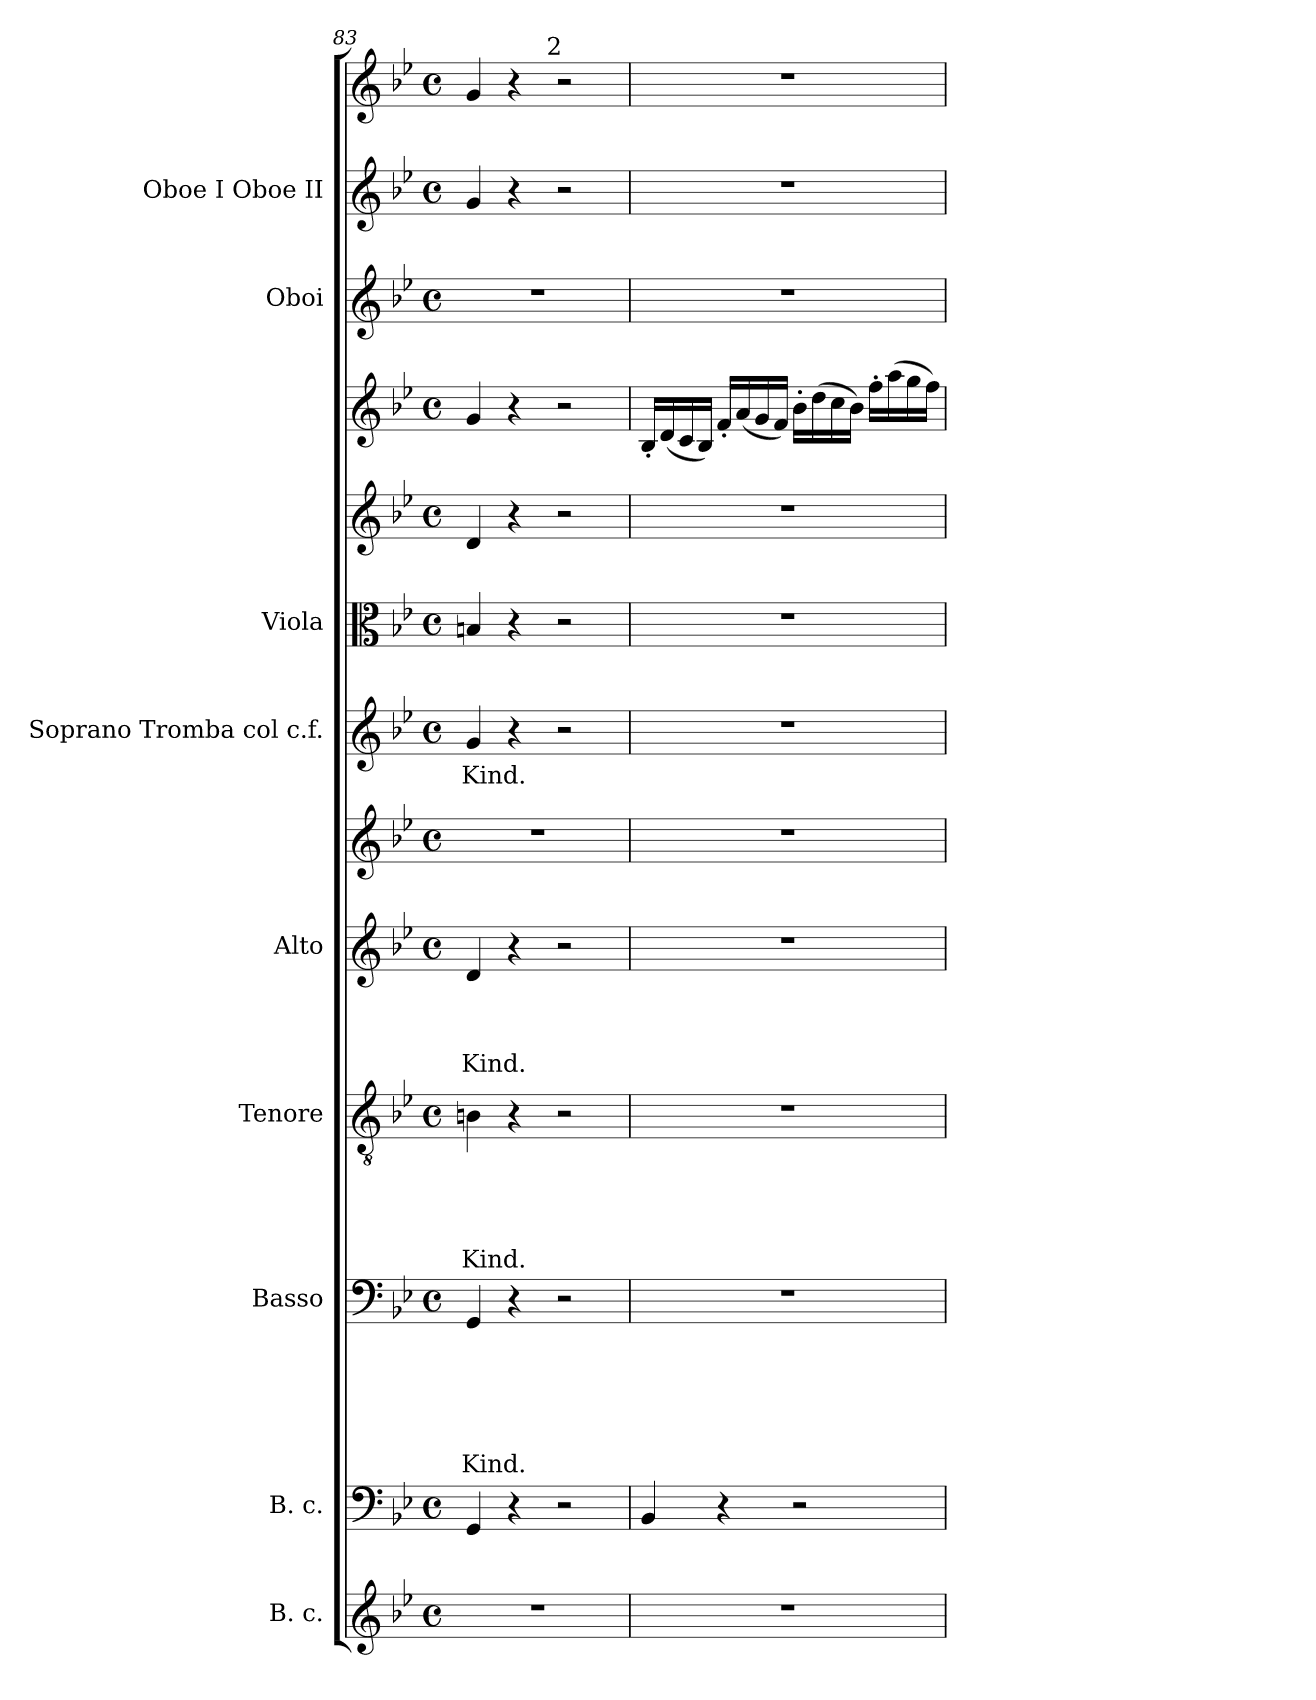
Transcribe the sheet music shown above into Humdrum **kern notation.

**kern	**kern	**kern	**text	**text	**text	**text	**text	**text	**kern	**text	**text	**text	**text	**text	**kern	**text	**text	**text	**text	**kern	**kern	**text	**kern	**kern	**kern	**kern	**kern	**kern
*part12	*part11	*part10	*part10	*part10	*part10	*part10	*part10	*part10	*part9	*part9	*part9	*part9	*part9	*part9	*part8	*part8	*part8	*part8	*part8	*part7	*part6	*part6	*part5	*part4	*part3	*part2	*part1	*part1
*staff13	*staff12	*staff11	*staff11	*staff11	*staff11	*staff11	*staff11	*staff11	*staff10	*staff10	*staff10	*staff10	*staff10	*staff10	*staff9	*staff9	*staff9	*staff9	*staff9	*staff8	*staff7	*staff7	*staff6	*staff5	*staff4	*staff3	*staff2	*staff1
*I"B. c.	*I"B. c.	*I"Basso	*	*	*	*	*	*	*I"Tenore	*	*	*	*	*	*I"Alto	*	*	*	*	*	*I"Soprano Tromba col c.f.	*	*I"Viola	*	*	*I"Oboi	*I"Oboe I Oboe II	*
*	*I'B. c.	*I'Basso	*	*	*	*	*	*	*I'Tenore	*	*	*	*	*	*I'Alto	*	*	*	*	*	*I'Soprano	*	*I'Viola	*	*	*	*I'Ob	*
*clefG2	*clefF4	*clefF4	*	*	*	*	*	*	*clefGv2	*	*	*	*	*	*clefG2	*	*	*	*	*clefG2	*clefG2	*	*clefC3	*clefG2	*clefG2	*clefG2	*clefG2	*clefG2
*k[b-e-]	*k[b-e-]	*k[b-e-]	*	*	*	*	*	*	*k[b-e-]	*	*	*	*	*	*k[b-e-]	*	*	*	*	*k[b-e-]	*k[b-e-]	*	*k[b-e-]	*k[b-e-]	*k[b-e-]	*k[b-e-]	*k[b-e-]	*k[b-e-]
*B-:	*B-:	*B-:	*	*	*	*	*	*	*B-:	*	*	*	*	*	*B-:	*	*	*	*	*B-:	*B-:	*	*B-:	*B-:	*B-:	*B-:	*B-:	*B-:
*M4/4	*M4/4	*M4/4	*	*	*	*	*	*	*M4/4	*	*	*	*	*	*M4/4	*	*	*	*	*M4/4	*M4/4	*	*M4/4	*M4/4	*M4/4	*M4/4	*M4/4	*M4/4
*met(c)	*met(c)	*met(c)	*	*	*	*	*	*	*met(c)	*	*	*	*	*	*met(c)	*	*	*	*	*met(c)	*met(c)	*	*met(c)	*met(c)	*met(c)	*met(c)	*met(c)	*met(c)
=83	=83	=83	=83	=83	=83	=83	=83	=83	=83	=83	=83	=83	=83	=83	=83	=83	=83	=83	=83	=83	=83	=83	=83	=83	=83	=83	=83	=83
!	!	!	!	!	!	!	!	!	!	!	!	!	!	!	!	!	!	!	!	!	!	!	!	!	!	!	!	!LO:TX:a:t=3
!	!	!	!	!	!	!	!	!LO:LY:b	!	!	!	!	!	!LO:LY:b	!	!	!	!	!LO:LY:b	!	!	!LO:LY:b	!	!	!	!	!	!
*	*	*	*	*	*	*	*	*	*	*	*	*	*	*	*	*	*	*	*	*	*	*	*	*	*	*	*	*^
1r	4GG/	4GG/	.	.	.	.	.	Kind.	4Bn\	.	.	.	.	Kind.	4d/	.	.	.	Kind.	1r	4g/	Kind.	4Bn/	4d/	4g/	1r	4g/	4g/	4...ryy
.	4r	4r	.	.	.	.	.	.	4r	.	.	.	.	.	4r	.	.	.	.	.	4r	.	4r	4r	4r	.	4r	4r	.
!	!	!	!	!	!	!	!	!	!	!	!	!	!	!	!	!	!	!	!	!	!	!	!	!	!	!	!	!	!LO:TX:a:t=2
.	.	.	.	.	.	.	.	.	.	.	.	.	.	.	.	.	.	.	.	.	.	.	.	.	.	.	.	.	2ryy
.	2r	2r	.	.	.	.	.	.	2r	.	.	.	.	.	2r	.	.	.	.	.	2r	.	2r	2r	2r	.	2r	2r	.
.	.	.	.	.	.	.	.	.	.	.	.	.	.	.	.	.	.	.	.	.	.	.	.	.	.	.	.	.	32ryy
*	*	*	*	*	*	*	*	*	*	*	*	*	*	*	*	*	*	*	*	*	*	*	*	*	*	*	*	*v	*v
!!LO:PB:g=z
=84!	=84!	=84!	=84!	=84!	=84!	=84!	=84!	=84!	=84!	=84!	=84!	=84!	=84!	=84!	=84!	=84!	=84!	=84!	=84!	=84!	=84!	=84!	=84!	=84!	=84!	=84!	=84!	=84!
1r	4BB-/	1r	.	.	.	.	.	.	1r	.	.	.	.	.	1r	.	.	.	.	1r	1r	.	1r	1r	16B-'</LL	1r	1r	1r
.	.	.	.	.	.	.	.	.	.	.	.	.	.	.	.	.	.	.	.	.	.	.	.	.	(<16d/	.	.	.
.	.	.	.	.	.	.	.	.	.	.	.	.	.	.	.	.	.	.	.	.	.	.	.	.	16c/	.	.	.
.	.	.	.	.	.	.	.	.	.	.	.	.	.	.	.	.	.	.	.	.	.	.	.	.	16B-/JJ)	.	.	.
.	4r	.	.	.	.	.	.	.	.	.	.	.	.	.	.	.	.	.	.	.	.	.	.	.	16f'</LL	.	.	.
.	.	.	.	.	.	.	.	.	.	.	.	.	.	.	.	.	.	.	.	.	.	.	.	.	(<16a/	.	.	.
.	.	.	.	.	.	.	.	.	.	.	.	.	.	.	.	.	.	.	.	.	.	.	.	.	16g/	.	.	.
.	.	.	.	.	.	.	.	.	.	.	.	.	.	.	.	.	.	.	.	.	.	.	.	.	16f/JJ)	.	.	.
.	2r	.	.	.	.	.	.	.	.	.	.	.	.	.	.	.	.	.	.	.	.	.	.	.	16b-'>\LL	.	.	.
.	.	.	.	.	.	.	.	.	.	.	.	.	.	.	.	.	.	.	.	.	.	.	.	.	(>16dd\	.	.	.
.	.	.	.	.	.	.	.	.	.	.	.	.	.	.	.	.	.	.	.	.	.	.	.	.	16cc\	.	.	.
.	.	.	.	.	.	.	.	.	.	.	.	.	.	.	.	.	.	.	.	.	.	.	.	.	16b-\JJ)	.	.	.
.	.	.	.	.	.	.	.	.	.	.	.	.	.	.	.	.	.	.	.	.	.	.	.	.	16ff'>\LL	.	.	.
.	.	.	.	.	.	.	.	.	.	.	.	.	.	.	.	.	.	.	.	.	.	.	.	.	(>16aa\	.	.	.
.	.	.	.	.	.	.	.	.	.	.	.	.	.	.	.	.	.	.	.	.	.	.	.	.	16gg\	.	.	.
.	.	.	.	.	.	.	.	.	.	.	.	.	.	.	.	.	.	.	.	.	.	.	.	.	16ff\JJ)	.	.	.
=	=	=	=	=	=	=	=	=	=	=	=	=	=	=	=	=	=	=	=	=	=	=	=	=	=	=	=	=
*-	*-	*-	*-	*-	*-	*-	*-	*-	*-	*-	*-	*-	*-	*-	*-	*-	*-	*-	*-	*-	*-	*-	*-	*-	*-	*-	*-	*-
